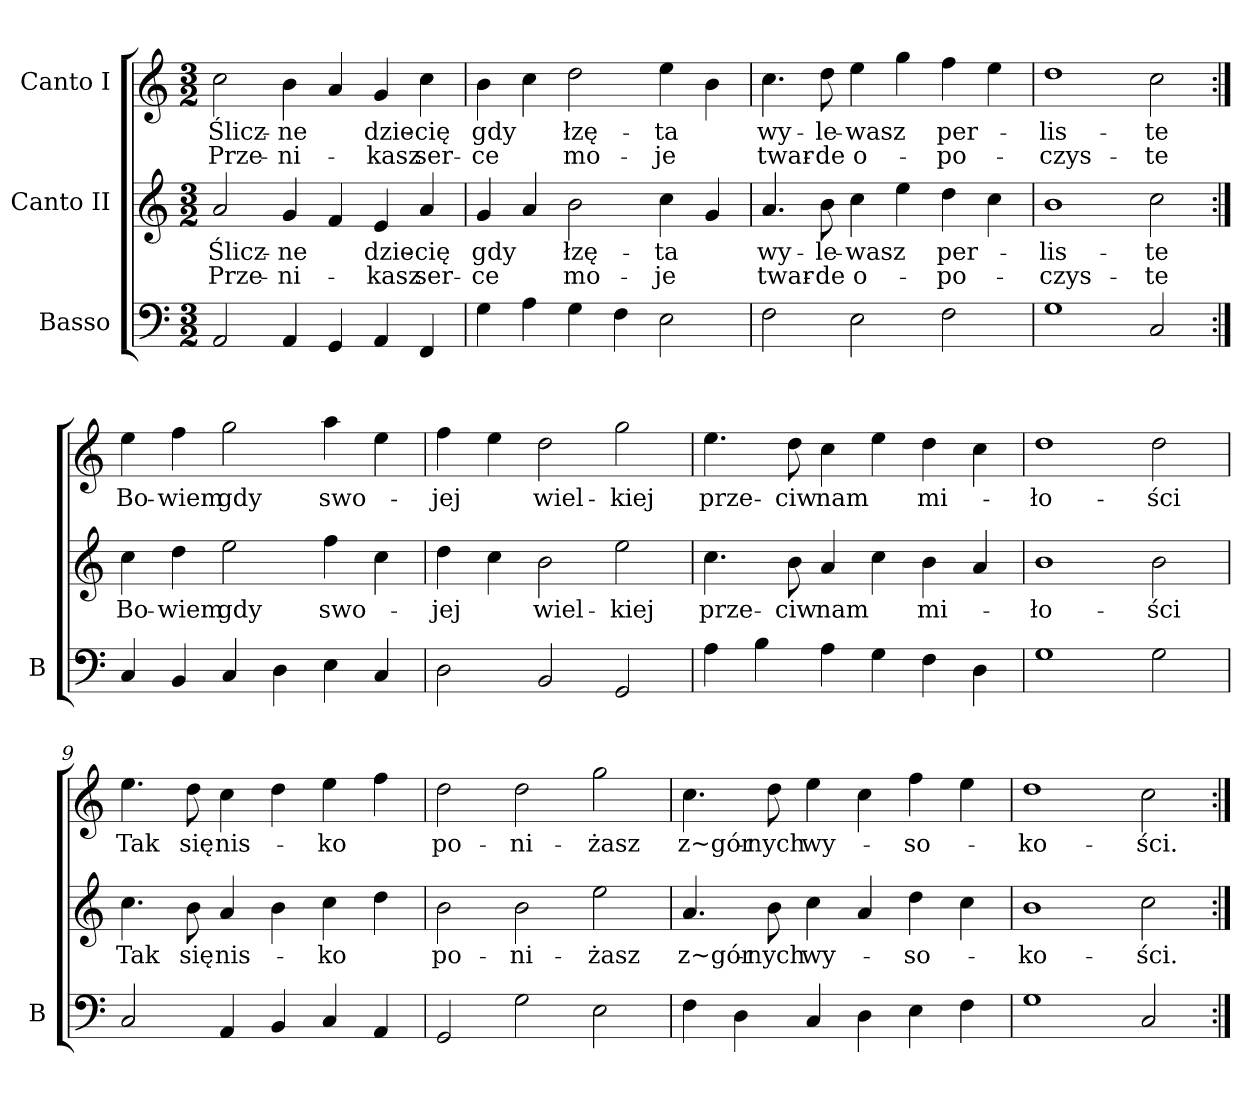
**kern	**kern	**text	**text	**kern	**text	**text
*part3	*part2	*part2	*part2	*part1	*part1	*part1
*staff3	*staff2	*staff2	*staff2	*staff1	*staff1	*staff1
*I"Basso	*I"Canto II	*	*	*I"Canto I	*	*
*I'B	*	*	*	*	*	*
*clefF4	*clefG2	*	*	*clefG2	*	*
*k[]	*k[]	*	*	*k[]	*	*
*M3/2	*M3/2	*	*	*M3/2	*	*
=1	=1	=1	=1	=1	=1	=1
2AA	2a	Ślicz-	Prze-	2cc	Ślicz-	Prze-
4AA	4g	-ne	-ni-	4b	-ne	-ni-
4GG	4f	.	.	4a	.	.
4AA	4e	dzie-	-kasz	4g	dzie-	-kasz
4FF	4a	-cię	ser-	4cc	-cię	ser-
=2	=2	=2	=2	=2	=2	=2
4G	4g	gdy	-ce	4b	gdy	-ce
4A	4a	.	.	4cc	.	.
4G	2b	łzę-	mo-	2dd	łzę-	mo-
4F	.	.	.	.	.	.
2E	4cc	-ta	-je	4ee	-ta	-je
.	4g	.	.	4b	.	.
=3	=3	=3	=3	=3	=3	=3
2F	4.a	wy-	twar-	4.cc	wy-	twar-
.	8b	-le-	-de	8dd	-le-	-de
2E	4cc	-wasz	o-	4ee	-wasz	o-
.	4ee	.	.	4gg	.	.
2F	4dd	per-	-po-	4ff	per-	-po-
.	4cc	.	.	4ee	.	.
=4	=4	=4	=4	=4	=4	=4
1G	1b	-lis-	-czys-	1dd	-lis-	-czys-
2C	2cc	-te	-te	2cc	-te	-te
=:|!	=:|!	=:|!	=:|!	=:|!	=:|!	=:|!
4C	4cc	Bo-	.	4ee	Bo-	.
4BB	4dd	-wiem	.	4ff	-wiem	.
4C	2ee	gdy	.	2gg	gdy	.
4D	.	.	.	.	.	.
4E	4ff	swo-	.	4aa	swo-	.
4C	4cc	.	.	4ee	.	.
=6	=6	=6	=6	=6	=6	=6
2D	4dd	-jej	.	4ff	-jej	.
.	4cc	.	.	4ee	.	.
2BB	2b	wiel-	.	2dd	wiel-	.
2GG	2ee	-kiej	.	2gg	-kiej	.
=7	=7	=7	=7	=7	=7	=7
4A	4.cc	prze-	.	4.ee	prze-	.
4B	.	.	.	.	.	.
.	8b	-ciw	.	8dd	-ciw	.
4A	4a	nam	.	4cc	nam	.
4G	4cc	.	.	4ee	.	.
4F	4b	mi-	.	4dd	mi-	.
4D	4a	.	.	4cc	.	.
=8	=8	=8	=8	=8	=8	=8
1G	1b	-ło-	.	1dd	-ło-	.
2G	2b	-ści	.	2dd	-ści	.
=9	=9	=9	=9	=9	=9	=9
2C	4.cc	Tak	.	4.ee	Tak	.
.	8b	się	.	8dd	się	.
4AA	4a	nis-	.	4cc	nis-	.
4BB	4b	.	.	4dd	.	.
4C	4cc	-ko	.	4ee	-ko	.
4AA	4dd	.	.	4ff	.	.
=10	=10	=10	=10	=10	=10	=10
2GG	2b	po-	.	2dd	po-	.
2G	2b	-ni-	.	2dd	-ni-	.
2E	2ee	-żasz	.	2gg	-żasz	.
=11	=11	=11	=11	=11	=11	=11
4F	4.a	z~gór-	.	4.cc	z~gór-	.
4D	.	.	.	.	.	.
.	8b	-nych	.	8dd	-nych	.
4C	4cc	wy-	.	4ee	wy-	.
4D	4a	.	.	4cc	.	.
4E	4dd	-so-	.	4ff	-so-	.
4F	4cc	.	.	4ee	.	.
=12	=12	=12	=12	=12	=12	=12
1G	1b	-ko-	.	1dd	-ko-	.
2C	2cc	-ści.	.	2cc	-ści.	.
=:|!	=:|!	=:|!	=:|!	=:|!	=:|!	=:|!
*-	*-	*-	*-	*-	*-	*-
